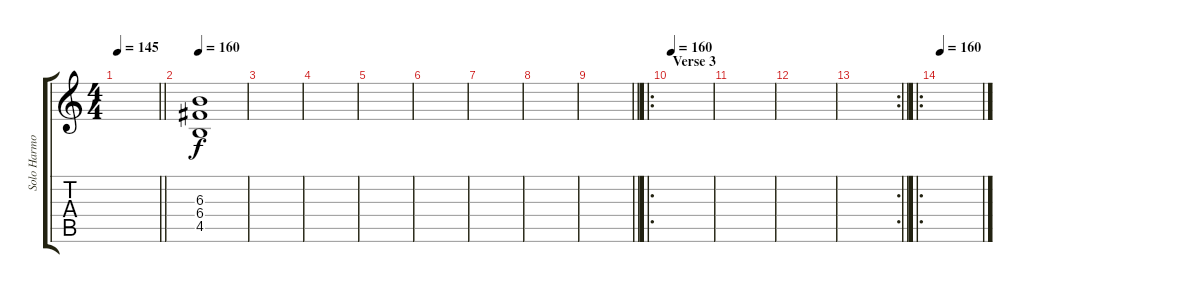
\track ("Solo Harmony" "Solo Harmo") {instrument distortionguitar}
\staff {score tabs}
\tuning (D4 A3 F3 C3 G2 D2) {hide}
\ts (4 4)
\tempo 145
\clef g2
\barLineRight lightlight
\ks c
|
\section ("" "")
\tempo 160
(6.3 6.4 4.5).1 |
|
|
|
|
|
|
\barLineRight lightlight
|
\ro
\section ("" "Verse 3")
\tempo 160
|
|
|
\rc 2
\barLineRight lightlight
|
\ro
\section ("" "")
\tempo 160
